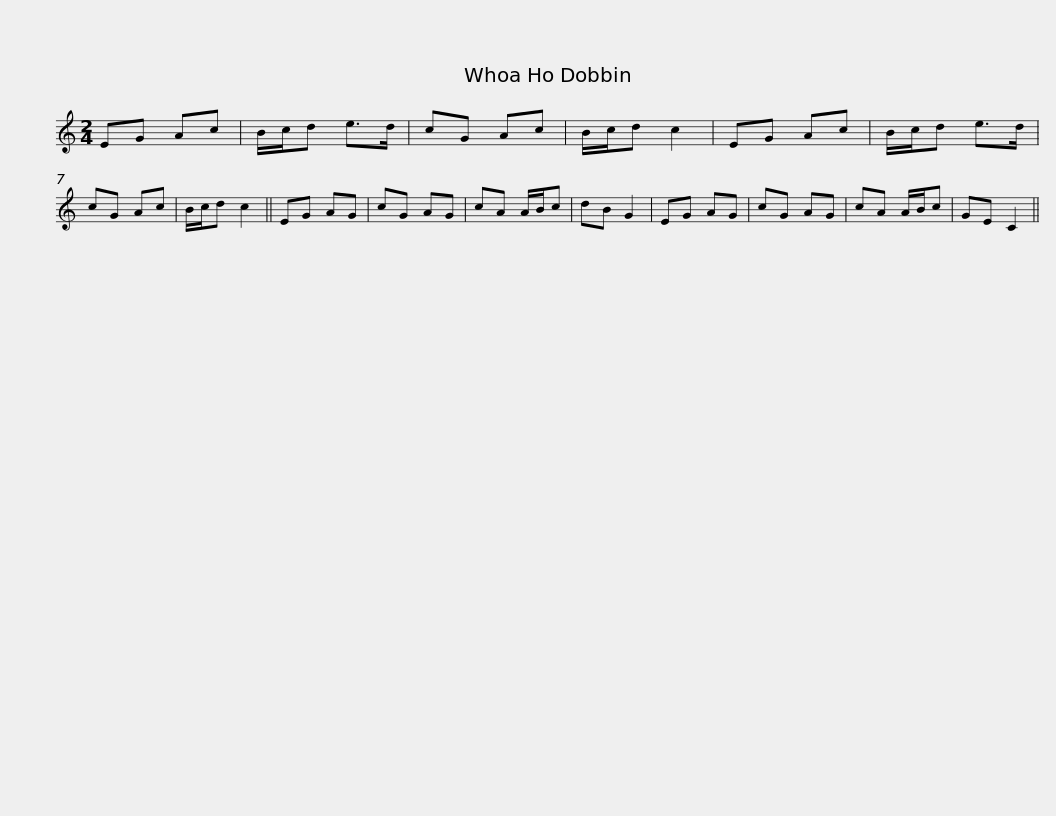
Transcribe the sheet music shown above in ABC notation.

X:1
L:1/8
M:2/4
I:linebreak $
K:C
V:1 treble
V:1
 EG Ac | B/c/d e>d | cG Ac | B/c/d c2 | EG Ac | %5
 B/c/d e>d | cG Ac | B/c/d c2 || EG AG | cG AG |$ %10
 cA A/B/c | dB G2 | EG AG | cG AG | cA A/B/c | %15
 GE C2 || %16
